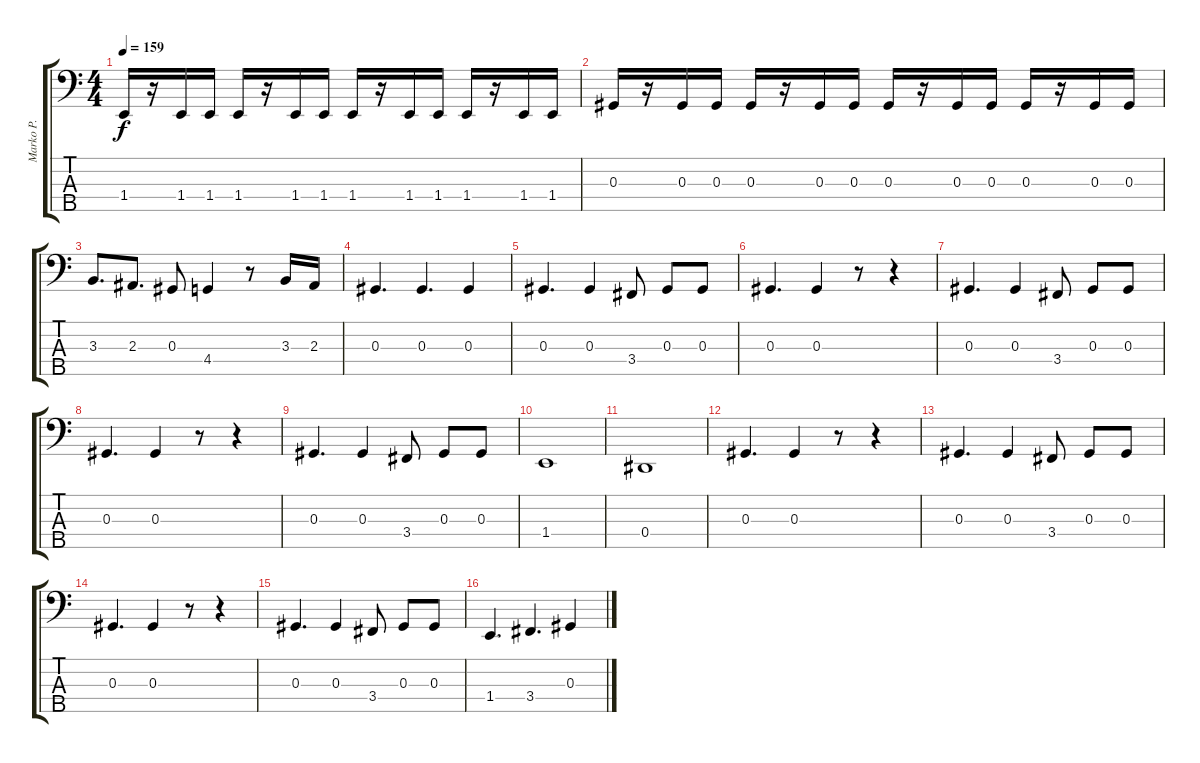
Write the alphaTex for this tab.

\track ("Marko P." "Marko P.") {instrument electricbassfinger}
\staff {score tabs}
\tuning (Gb2 Db2 Ab1 Eb1 Bb0) {hide}
\ts (4 4)
\tempo 159
\clef f4
\ks c
1.4.16{dy f} r.16 1.4.16 1.4.16 1.4.16 r.16 1.4.16 1.4.16 1.4.16 r.16 1.4.16 1.4.16 1.4.16 r.16 1.4.16 1.4.16 |
0.3.16 r.16 0.3.16 0.3.16 0.3.16 r.16 0.3.16 0.3.16 0.3.16 r.16 0.3.16 0.3.16 0.3.16 r.16 0.3.16 0.3.16 |
3.3.8{d} 2.3.8{d} 0.3.8 4.4.4 r.8 3.3.16 2.3.16 |
0.3.4{d} 0.3.4{d} 0.3.4 |
0.3.4{d} 0.3.4 3.4.8 0.3.8 0.3.8 |
0.3.4{d} 0.3.4 r.8 r.4 |
0.3.4{d} 0.3.4 3.4.8 0.3.8 0.3.8 |
0.3.4{d} 0.3.4 r.8 r.4 |
0.3.4{d} 0.3.4 3.4.8 0.3.8 0.3.8 |
1.4.1 |
0.4.1 |
0.3.4{d} 0.3.4 r.8 r.4 |
0.3.4{d} 0.3.4 3.4.8 0.3.8 0.3.8 |
0.3.4{d} 0.3.4 r.8 r.4 |
0.3.4{d} 0.3.4 3.4.8 0.3.8 0.3.8 |
1.4.4{d} 3.4.4{d} 0.3.4
